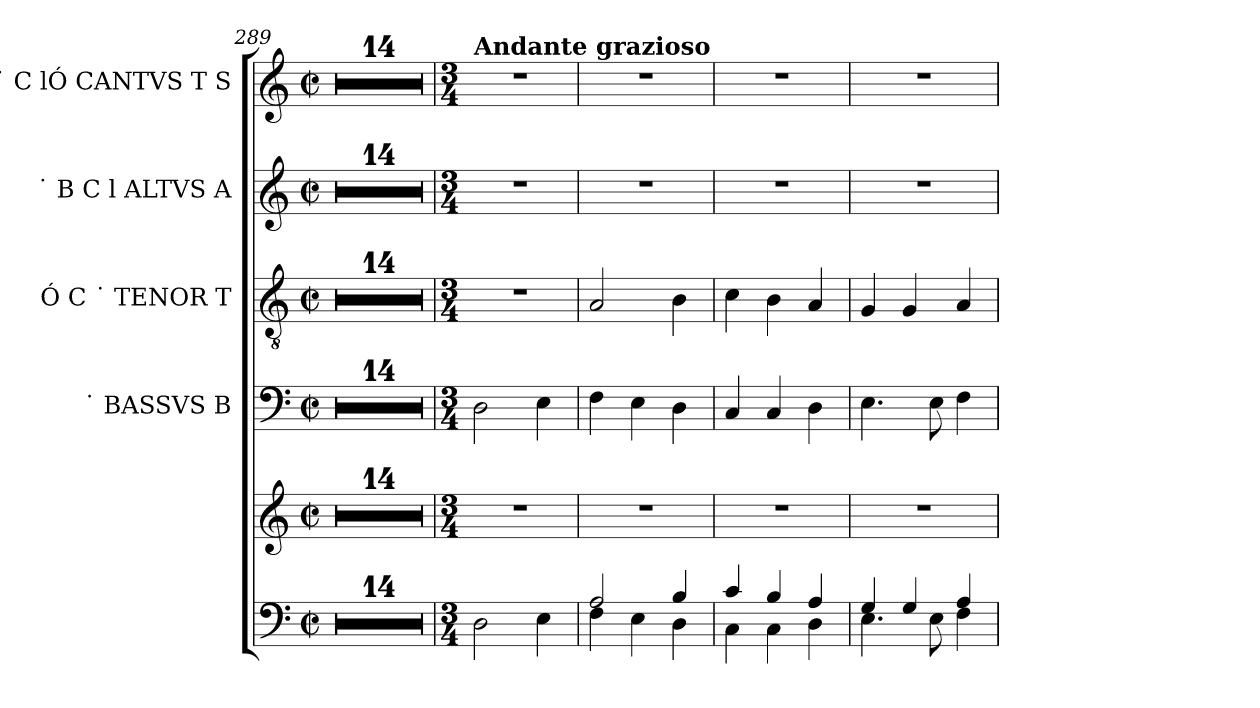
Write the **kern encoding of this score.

**kern	**kern	**kern	**kern	**kern	**kern
*part6	*part5	*part4	*part3	*part2	*part1
*staff6	*staff5	*staff4	*staff3	*staff2	*staff1
*	*	*I"˙ BASSVS B	*I"Ó C ˙ TENOR T	*I"˙ B C l ALTVS A	*I"˙ C lÓ CANTVS T S
*	*	*I'B	*I'T	*I'A	*I'S
*clefF4	*clefG2	*clefF4	*clefGv2	*clefG2	*clefG2
*k[]	*k[]	*k[]	*k[]	*k[]	*k[]
*C:	*C:	*C:	*C:	*C:	*C:
*M2/2	*M2/2	*M2/2	*M2/2	*M2/2	*M2/2
*met(c|)	*met(c|)	*met(c|)	*met(c|)	*met(c|)	*met(c|)
=289	=289	=289	=289	=289	=289
1r	1r	1r	1r	1r	1r
=290	=290	=290	=290	=290	=290
1r	1r	1r	1r	1r	1r
=291	=291	=291	=291	=291	=291
1r	1r	1r	1r	1r	1r
=292	=292	=292	=292	=292	=292
1r	1r	1r	1r	1r	1r
=293	=293	=293	=293	=293	=293
1r	1r	1r	1r	1r	1r
=294	=294	=294	=294	=294	=294
1r	1r	1r	1r	1r	1r
=295	=295	=295	=295	=295	=295
1r	1r	1r	1r	1r	1r
=296	=296	=296	=296	=296	=296
1r	1r	1r	1r	1r	1r
=297	=297	=297	=297	=297	=297
1r	1r	1r	1r	1r	1r
=298	=298	=298	=298	=298	=298
1r	1r	1r	1r	1r	1r
=299	=299	=299	=299	=299	=299
1r	1r	1r	1r	1r	1r
=300	=300	=300	=300	=300	=300
1r	1r	1r	1r	1r	1r
=301	=301	=301	=301	=301	=301
1r	1r	1r	1r	1r	1r
=302	=302	=302	=302	=302	=302
1r	1r	1r	1r	1r	1r
!!LO:LB:g=z
=303	=303	=303	=303	=303	=303
*M3/4	*M3/4	*M3/4	*M3/4	*M3/4	*M3/4
!	!	!	!	!	!LO:TX:a:B:t=Andante grazioso
!	!LO:N:vis=1	!	!LO:N:vis=1	!LO:N:vis=1	!LO:N:vis=1
2D\	2.r	2D\	2.r	2.r	2.r
4E\	.	4E\	.	.	.
=304	=304	=304	=304	=304	=304
*^	*	*	*	*	*
!	!	!LO:N:vis=1	!	!	!LO:N:vis=1	!LO:N:vis=1
2A/	4F\	2.r	4F\	2A/	2.r	2.r
.	4E\	.	4E\	.	.	.
4B/	4D\	.	4D\	4B\	.	.
=305	=305	=305	=305	=305	=305	=305
!	!	!LO:N:vis=1	!	!	!LO:N:vis=1	!LO:N:vis=1
4c/	4C\	2.r	4C/	4c\	2.r	2.r
4B/	4C\	.	4C/	4B\	.	.
4A/	4D\	.	4D\	4A/	.	.
=306	=306	=306	=306	=306	=306	=306
!	!	!LO:N:vis=1	!	!	!LO:N:vis=1	!LO:N:vis=1
4G/	4.E\	2.r	4.E\	4G/	2.r	2.r
4G/	.	.	.	4G/	.	.
.	8E\	.	8E\	.	.	.
4A/	4F\	.	4F\	4A/	.	.
*v	*v	*	*	*	*	*
=	=	=	=	=	=
*-	*-	*-	*-	*-	*-
